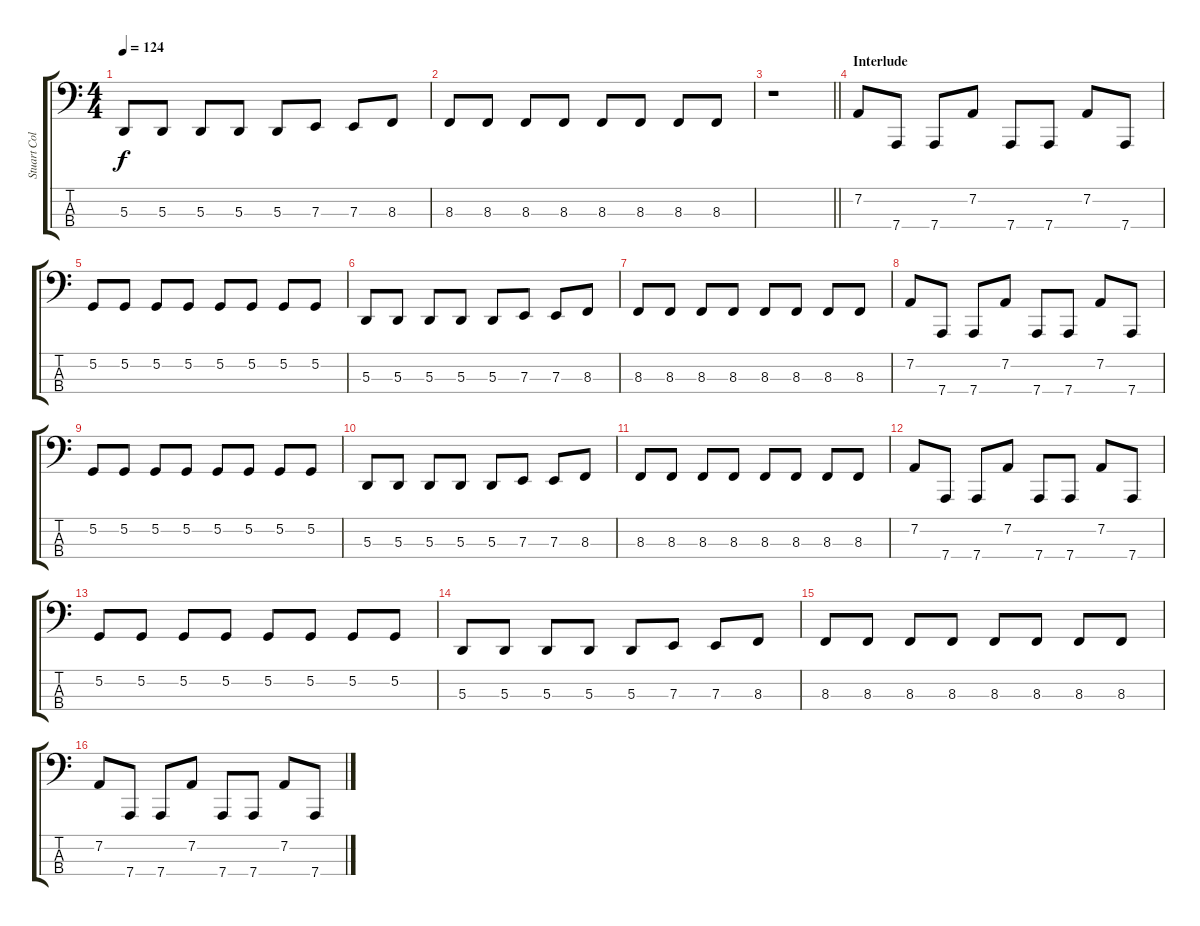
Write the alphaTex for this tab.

\track ("Stuart Coleman (Feedback)" "Stuart Col") {instrument clavinet}
\staff {score tabs}
\tuning (G2 D2 A1 D1) {hide}
\ts (4 4)
\tempo 124
\clef f4
\ks c
5.3.8{dy f} 5.3.8 5.3.8 5.3.8 5.3.8 7.3.8 7.3.8 8.3.8 |
8.3.8 8.3.8 8.3.8 8.3.8 8.3.8 8.3.8 8.3.8 8.3.8 |
\barLineRight lightlight
r.1 |
\section ("" "Interlude")
7.2.8 7.4.8 7.4.8 7.2.8 7.4.8 7.4.8 7.2.8 7.4.8 |
5.2.8 5.2.8 5.2.8 5.2.8 5.2.8 5.2.8 5.2.8 5.2.8 |
5.3.8 5.3.8 5.3.8 5.3.8 5.3.8 7.3.8 7.3.8 8.3.8 |
8.3.8 8.3.8 8.3.8 8.3.8 8.3.8 8.3.8 8.3.8 8.3.8 |
7.2.8 7.4.8 7.4.8 7.2.8 7.4.8 7.4.8 7.2.8 7.4.8 |
5.2.8 5.2.8 5.2.8 5.2.8 5.2.8 5.2.8 5.2.8 5.2.8 |
5.3.8 5.3.8 5.3.8 5.3.8 5.3.8 7.3.8 7.3.8 8.3.8 |
8.3.8 8.3.8 8.3.8 8.3.8 8.3.8 8.3.8 8.3.8 8.3.8 |
7.2.8 7.4.8 7.4.8 7.2.8 7.4.8 7.4.8 7.2.8 7.4.8 |
5.2.8 5.2.8 5.2.8 5.2.8 5.2.8 5.2.8 5.2.8 5.2.8 |
5.3.8 5.3.8 5.3.8 5.3.8 5.3.8 7.3.8 7.3.8 8.3.8 |
8.3.8 8.3.8 8.3.8 8.3.8 8.3.8 8.3.8 8.3.8 8.3.8 |
7.2.8 7.4.8 7.4.8 7.2.8 7.4.8 7.4.8 7.2.8 7.4.8
